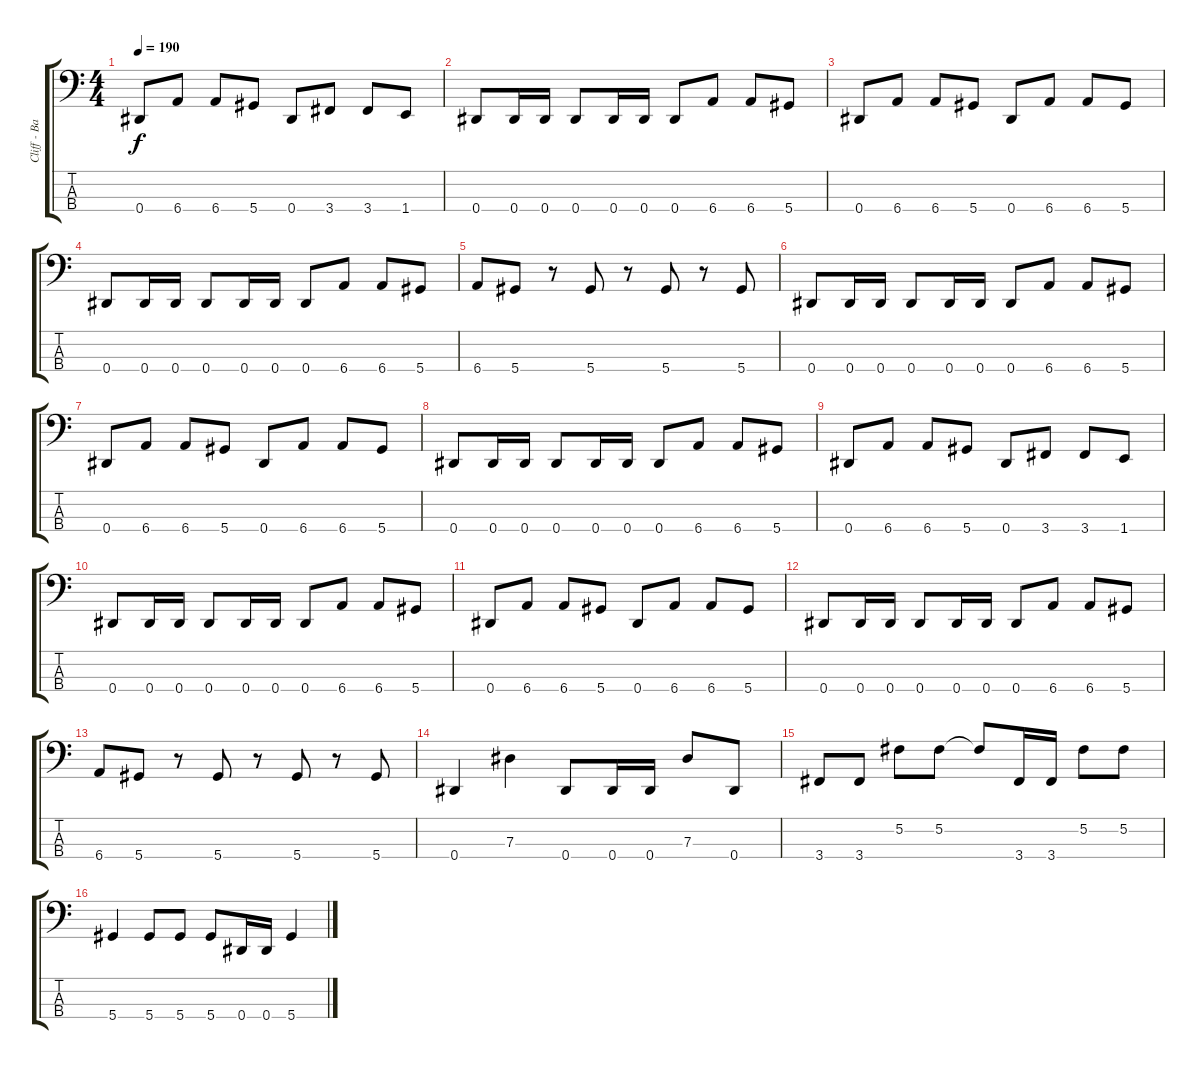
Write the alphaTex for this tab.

\track ("Cliff - Bass" "Cliff - Ba") {instrument electricbassfinger}
\staff {score tabs}
\tuning (Gb2 Db2 Ab1 Eb1) {hide}
\ts (4 4)
\tempo 190
\clef f4
\ks c
0.4.8{dy f} 6.4.8 6.4.8 5.4.8 0.4.8 3.4.8 3.4.8 1.4.8 |
0.4.8 0.4.16 0.4.16 0.4.8 0.4.16 0.4.16 0.4.8 6.4.8 6.4.8 5.4.8 |
0.4.8 6.4.8 6.4.8 5.4.8 0.4.8 6.4.8 6.4.8 5.4.8 |
0.4.8 0.4.16 0.4.16 0.4.8 0.4.16 0.4.16 0.4.8 6.4.8 6.4.8 5.4.8 |
6.4.8 5.4.8 r.8 5.4.8 r.8 5.4.8 r.8 5.4.8 |
0.4.8 0.4.16 0.4.16 0.4.8 0.4.16 0.4.16 0.4.8 6.4.8 6.4.8 5.4.8 |
0.4.8 6.4.8 6.4.8 5.4.8 0.4.8 6.4.8 6.4.8 5.4.8 |
0.4.8 0.4.16 0.4.16 0.4.8 0.4.16 0.4.16 0.4.8 6.4.8 6.4.8 5.4.8 |
0.4.8 6.4.8 6.4.8 5.4.8 0.4.8 3.4.8 3.4.8 1.4.8 |
0.4.8 0.4.16 0.4.16 0.4.8 0.4.16 0.4.16 0.4.8 6.4.8 6.4.8 5.4.8 |
0.4.8 6.4.8 6.4.8 5.4.8 0.4.8 6.4.8 6.4.8 5.4.8 |
0.4.8 0.4.16 0.4.16 0.4.8 0.4.16 0.4.16 0.4.8 6.4.8 6.4.8 5.4.8 |
6.4.8 5.4.8 r.8 5.4.8 r.8 5.4.8 r.8 5.4.8 |
0.4.4 7.3.4 0.4.8 0.4.16 0.4.16 7.3.8 0.4.8 |
3.4.8 3.4.8 5.2.8 5.2.8 5.2{t}.8 3.4.16 3.4.16 5.2.8 5.2.8 |
5.4.4 5.4.8 5.4.8 5.4.8 0.4.16 0.4.16 5.4.4
